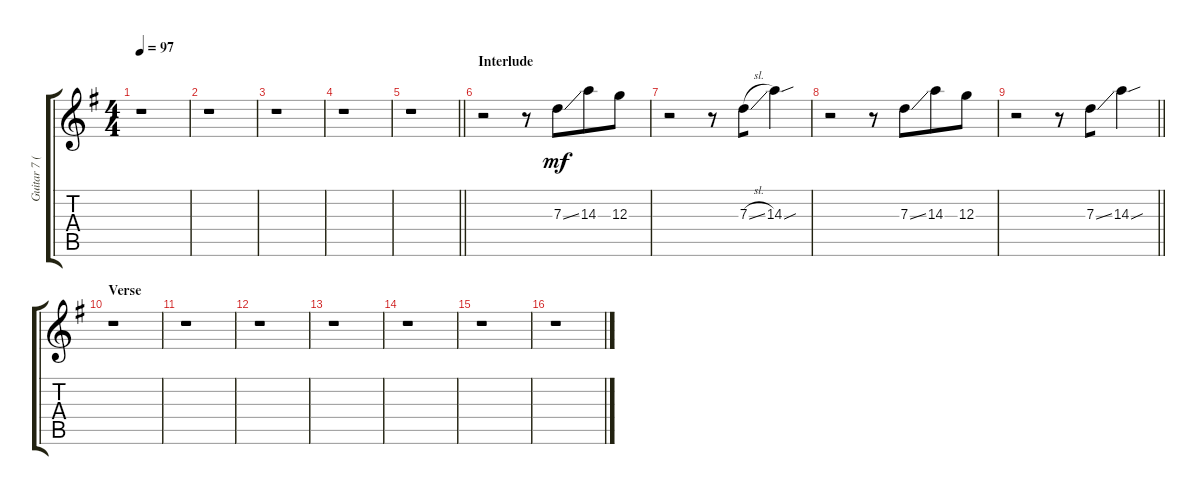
\track ("Guitar 7 (slight dist.)" "Guitar 7 (") {instrument distortionguitar}
\staff {score tabs}
\tuning (E4 B3 G3 D3 A2 E2) {hide}
\ts (4 4)
\tempo 97
\clef g2
\ks eminor
r.1{dy mf} |
r.1 |
r.1 |
r.1 |
\barLineRight lightlight
r.1{instrument overdrivenguitar} |
\section ("" "Interlude")
r.2 r.8 7.3{ss}.8{beam merge} 14.3.8 12.3.8 |
r.2 r.8 7.3{sl}.8{beam merge} 14.3{sou}.4 |
r.2 r.8 7.3{ss}.8{beam merge} 14.3.8 12.3.8 |
\barLineRight lightlight
r.2 r.8 7.3{ss}.8{beam merge} 14.3{sou}.4 |
\section ("" "Verse")
r.1 |
r.1 |
r.1 |
r.1 |
r.1 |
r.1 |
r.1
